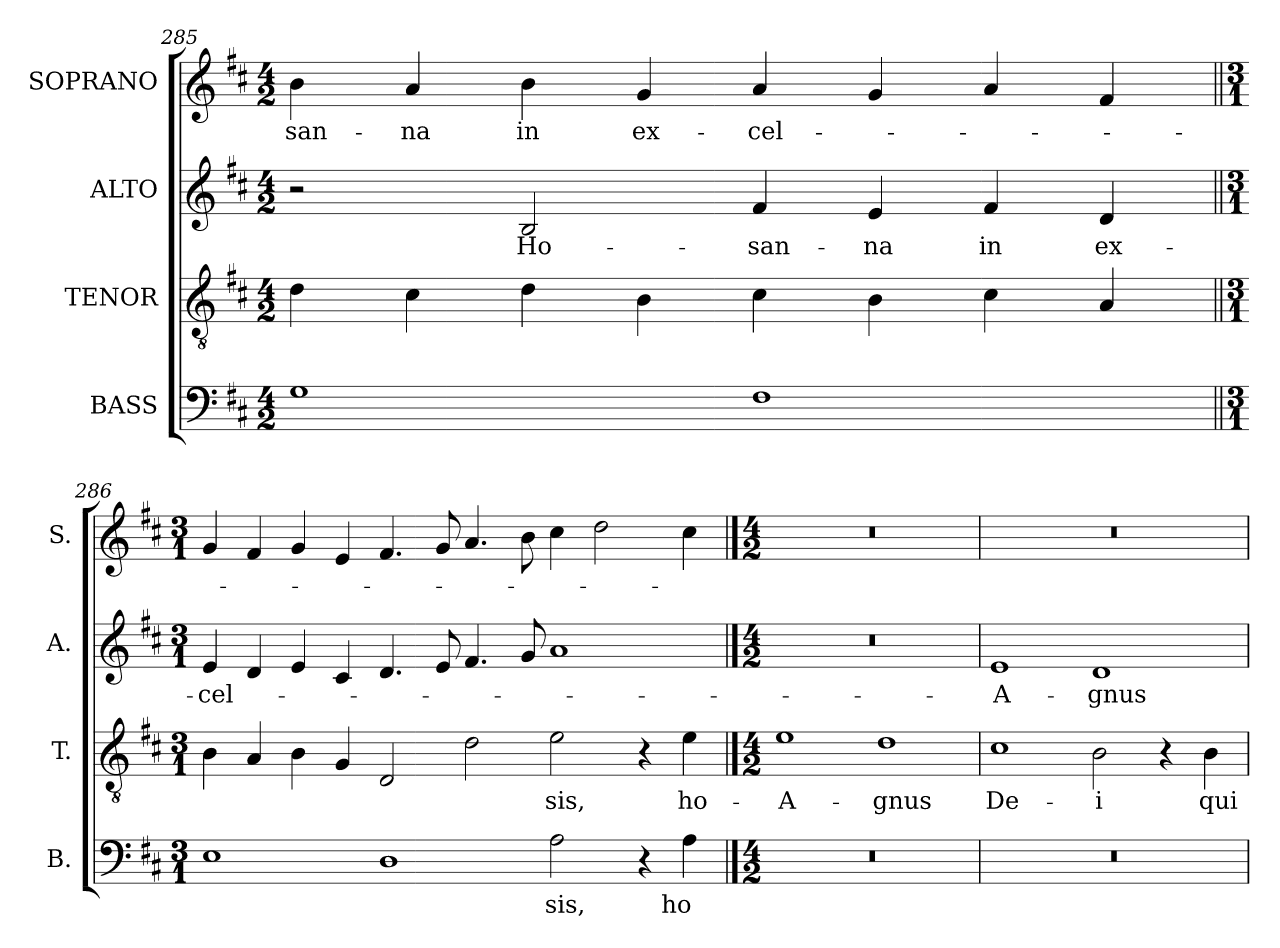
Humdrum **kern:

**kern	**text	**kern	**text	**kern	**text	**kern	**text
*part4	*part4	*part3	*part3	*part2	*part2	*part1	*part1
*staff4	*staff4	*staff3	*staff3	*staff2	*staff2	*staff1	*staff1
*I"BASS	*	*I"TENOR	*	*I"ALTO	*	*I"SOPRANO	*
*I'B.	*	*I'T.	*	*I'A.	*	*I'S.	*
*clefF4	*	*clefGv2	*	*clefG2	*	*clefG2	*
*	*	*ITrd7c12	*	*	*	*	*
*k[f#c#]	*	*k[f#c#]	*	*k[f#c#]	*	*k[f#c#]	*
*D:	*	*D:	*	*D:	*	*D:	*
*M4/2	*	*M4/2	*	*M4/2	*	*M4/2	*
=285	=285	=285	=285	=285	=285	=285	=285
!	!	!	!	!	!	!	!LO:LY:b:color=#000000
1Gi	.	4Di\	.	2r	.	4bi\	-san-
!	!	!	!	!	!	!	!LO:LY:b:color=#000000
.	.	4C#i\	.	.	.	4ai/	-na
!	!	!	!	!	!LO:LY:b:color=#000000	!	!
!	!	!	!	!	!	!	!LO:LY:b:color=#000000
.	.	4Di\	.	2Bi/	Ho-	4bi\	in
!	!	!	!	!	!	!	!LO:LY:b:color=#000000
.	.	4BBi\	.	.	.	4gi/	ex-
!	!	!	!	!	!LO:LY:b:color=#000000	!	!
!	!	!	!	!	!	!	!LO:LY:b:color=#000000
1F#i	.	4C#i\	.	4f#i/	-san-	4ai/	-cel-
!	!	!	!	!	!LO:LY:b:color=#000000	!	!
.	.	4BBi\	.	4ei/	-na	4gi/	.
!	!	!	!	!	!LO:LY:b:color=#000000	!	!
.	.	4C#i\	.	4f#i/	in	4ai/	.
!	!	!	!	!	!LO:LY:b:color=#000000	!	!
.	.	4AAi/	.	4di/	ex-	4f#i/	.
=286||	=286||	=286||	=286||	=286||	=286||	=286||	=286||
*M3/1	*	*M3/1	*	*M3/1	*	*M3/1	*
!	!	!	!	!	!LO:LY:b:color=#000000	!	!
1Ei	.	4BBi\	.	4ei/	-cel-	4gi/	.
.	.	4AAi/	.	4di/	.	4f#i/	.
.	.	4BBi\	.	4ei/	.	4gi/	.
.	.	4GGi/	.	4c#i/	.	4ei/	.
1Di	.	2DDi/	.	4.di/	.	4.f#i/	.
.	.	.	.	8ei/	.	8gi/	.
.	.	2Di\	.	4.f#i/	.	4.ai/	.
.	.	.	.	8gi/	.	8bi\	.
!	!LO:LY:b:color=#000000	!	!	!	!	!	!
!	!	!	!LO:LY:b:color=#000000	!	!	!	!
2Ai\	-sis,	2Ei\	-sis,	1ai	.	4cc#i\	.
.	.	.	.	.	.	2ddi\	.
4r	.	4r	.	.	.	.	.
!	!LO:LY:b:color=#000000	!	!	!	!	!	!
!	!	!	!LO:LY:b:color=#000000	!	!	!	!
4Ai\	ho-	4Ei\	ho-	.	.	4cc#i\	.
!!LO:LB:g=z
==287	==287	==287	==287	==287	==287	==287	==287
*M4/2	*	*M4/2	*	*M4/2	*	*M4/2	*
!LO:N:vis=1	!	!	!	!	!	!	!
*	*	*	*	*	*	*MM128	*
!	!	!	!LO:LY:b:color=#000000	!LO:N:vis=1	!	!LO:N:vis=1	!
0r	.	1Ei	-A-	0r	.	0r	.
!	!	!	!LO:LY:b:color=#000000	!	!	!	!
.	.	1Di	-gnus	.	.	.	.
=288	=288	=288	=288	=288	=288	=288	=288
!LO:N:vis=1	!	!	!	!	!	!	!
!	!	!	!LO:LY:b:color=#000000	!	!	!	!
!	!	!	!	!	!LO:LY:b:color=#000000	!LO:N:vis=1	!
0r	.	1C#i	De-	1ei	-A-	0r	.
!	!	!	!LO:LY:b:color=#000000	!	!	!	!
!	!	!	!	!	!LO:LY:b:color=#000000	!	!
.	.	2BBi\	-i	1di	-gnus	.	.
.	.	4r	.	.	.	.	.
!	!	!	!LO:LY:b:color=#000000	!	!	!	!
.	.	4BBi\	qui	.	.	.	.
=	=	=	=	=	=	=	=
*-	*-	*-	*-	*-	*-	*-	*-
